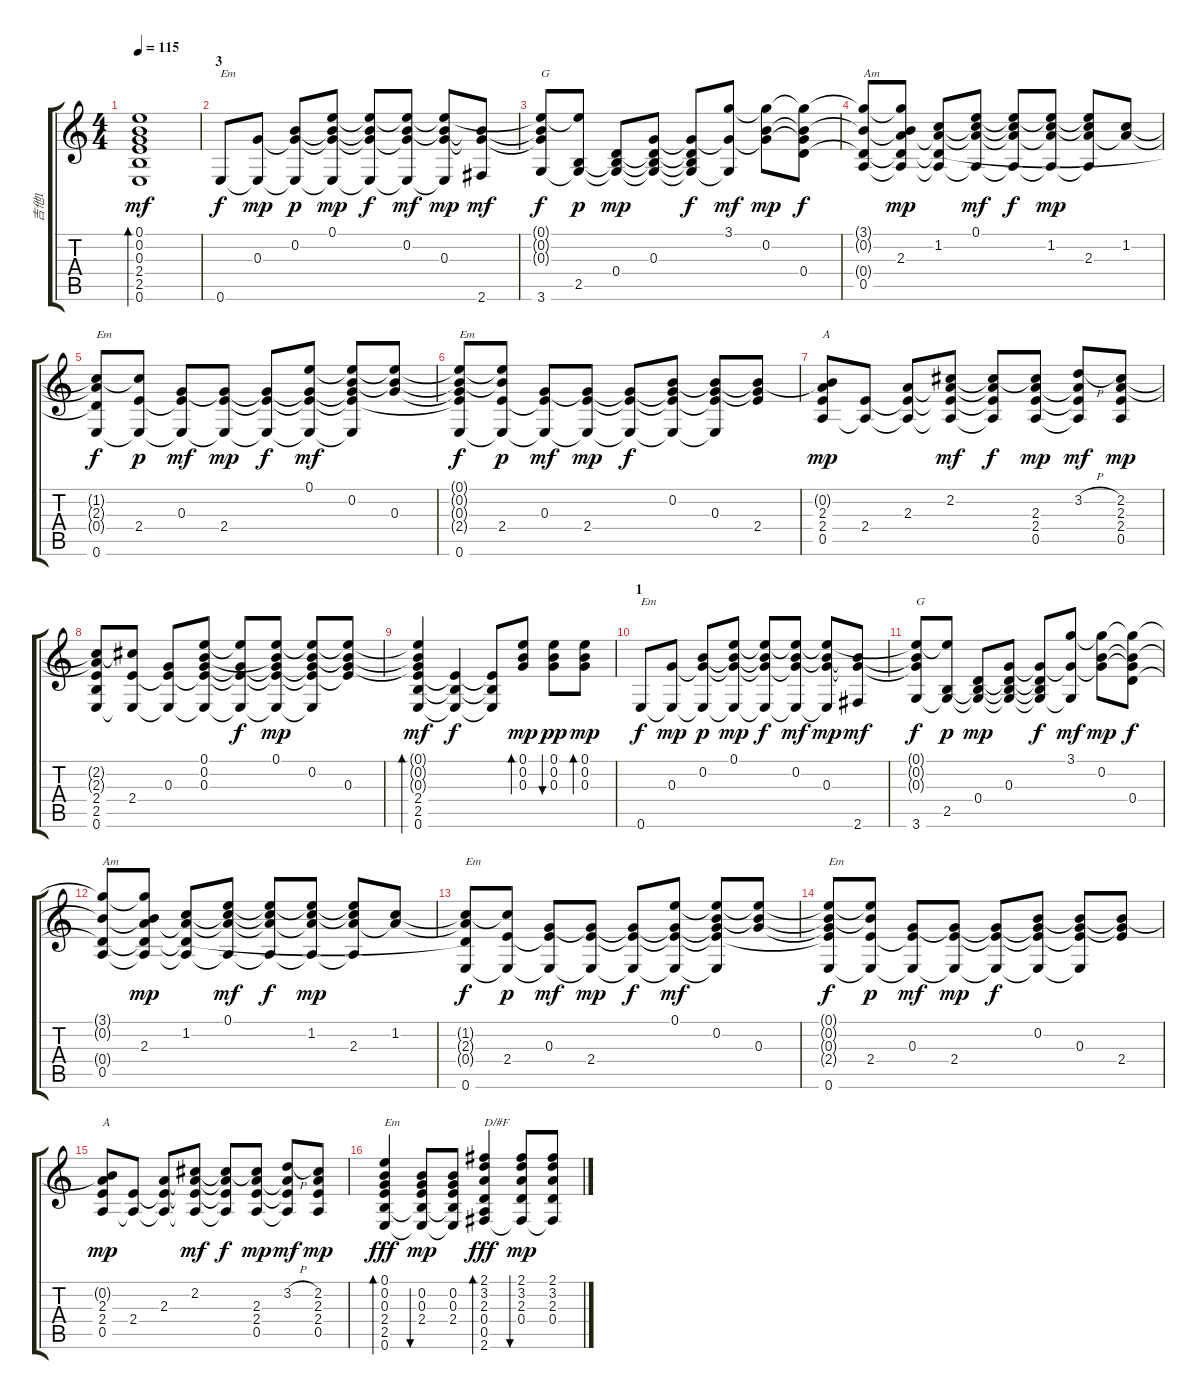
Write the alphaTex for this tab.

\track ("吉他1" "吉他1") {instrument acousticguitarnylon}
\staff {score tabs}
\tuning (E4 B3 G3 D3 A2 E2) {hide}
\ts (4 4)
\tempo 115
\clef g2
\ks c
(0.1{t} 0.2{t} 0.3{t} 2.4 2.5 0.6).1{bd 120 dy mf} |
\section ("" "3")
0.6.8{txt "Em" dy f} (0.3 0.6{t}).8{dy mp} (0.2 0.3{t} 0.6{t}).8{dy p} (0.1 0.2{t} 0.3{t} 0.6{t}).8{dy mp} (0.1{t} 0.2{t} 0.3{t} 0.6{t}).8{dy f} (0.1{t} 0.2 0.3{t} 0.6{t}).8{dy mf} (0.1{t} 0.2{t} 0.3 0.6{t}).8{dy mp} (0.2{t} 0.3{t} 2.6).8{dy mf} |
(0.1{t} 0.2{t} 0.3{t} 3.6).8{txt "G" dy f} (0.1{t} 2.5 3.6{t}).8{dy p} (0.4 2.5{t} 3.6{t}).8{dy mp} (0.3 0.4{t} 2.5{t} 3.6{t}).8 (0.3{t} 0.4{t} 2.5{t} 3.6{t}).8{dy f} (3.1 0.3{t} 3.6{t}).8{dy mf} (3.1{t} 0.2 0.3{t}).8{dy mp} (3.1{t} 0.2{t} 0.3{t} 0.4).8{dy f} |
(3.1{t} 0.2{t} 0.4{t} 0.5).8{txt "Am"} (3.1{t} 0.2{t} 2.3 0.4{t} 0.5{t}).8{dy mp} (1.2 2.3{t} 0.4{t} 0.5{t}).8 (0.1 1.2{t} 2.3{t} 0.5{t}).8{dy mf} (0.1{t} 1.2{t} 2.3{t} 0.5{t}).8{dy f} (0.1{t} 1.2 2.3{t} 0.5{t}).8{dy mp} (0.1{t} 1.2{t} 2.3 0.5{t}).8 (1.2 2.3{t}).8 |
(1.2{t} 2.3{t} 0.4{t} 0.6).8{txt "Em" dy f} (1.2{t} 2.4 0.6{t}).8{dy p} (0.3 2.4{t} 0.6{t}).8{dy mf} (0.3{t} 2.4 0.6{t}).8{dy mp} (0.3{t} 2.4{t} 0.6{t}).8{dy f} (0.1 0.3{t} 2.4{t} 0.6{t}).8{dy mf} (0.1{t} 0.2 0.3{t} 2.4{t} 0.6{t}).8 (0.1{t} 0.2{t} 0.3).8 |
(0.1{t} 0.2{t} 0.3{t} 2.4{t} 0.6).8{txt "Em" dy f} (0.1{t} 0.2{t} 2.4 0.6{t}).8{dy p} (0.3 2.4{t} 0.6{t}).8{dy mf} (0.3{t} 2.4 0.6{t}).8{dy mp} (0.3{t} 2.4{t} 0.6{t}).8{dy f} (0.2 0.3{t} 2.4{t} 0.6{t}).8 (0.2{t} 0.3 2.4{t} 0.6{t}).8 (0.2{t} 0.3{t} 2.4).8 |
(0.2{t} 2.3 2.4 0.5).8{txt "A" dy mp} (2.4 0.5{t}).8 (2.3 2.4{t} 0.5{t}).8 (2.2 2.3{t} 2.4{t} 0.5{t}).8{dy mf} (2.2{t} 2.3{t} 2.4{t} 0.5{t}).8{dy f} (2.2{t} 2.3 2.4 0.5).8{dy mp} (3.2{h} 2.3{t} 2.4{t} 0.5{t}).8{dy mf} (2.2 2.3 2.4 0.5).8{dy mp} |
(2.2{t} 2.3{t} 2.4 2.5 0.6).8 (2.2{t} 2.4 0.6{t}).8 (0.3 2.4{t} 0.6{t}).8 (0.1 0.2 0.3 2.4{t} 0.6{t}).8 (0.1{t} 0.3{t} 2.4{t} 0.6{t}).8{dy f} (0.1 0.2{t} 0.3{t} 2.4{t} 0.6{t}).8{dy mp} (0.1{t} 0.2 0.3{t} 2.4{t} 0.6{t}).8 (0.1{t} 0.2{t} 0.3 2.4{t}).8 |
(0.1{t} 0.2{t} 0.3{t} 2.4 2.5 0.6).4{bd 120 dy mf} (2.4{t} 2.5{t} 0.6{t}).4{dy f} (2.4{t} 2.5{t} 0.6{t}).8 (0.1 0.2 0.3).8{bd 30 dy mp} (0.1 0.2 0.3).8{bu 120 dy pp} (0.1 0.2 0.3).8{bd 30 dy mp} |
\section ("" "1")
0.6.8{txt "Em" dy f} (0.3 0.6{t}).8{dy mp} (0.2 0.3{t} 0.6{t}).8{dy p} (0.1 0.2{t} 0.3{t} 0.6{t}).8{dy mp} (0.1{t} 0.2{t} 0.3{t} 0.6{t}).8{dy f} (0.1{t} 0.2 0.3{t} 0.6{t}).8{dy mf} (0.1{t} 0.2{t} 0.3 0.6{t}).8{dy mp} (0.2{t} 0.3{t} 2.6).8{dy mf} |
(0.1{t} 0.2{t} 0.3{t} 3.6).8{txt "G" dy f} (0.1{t} 2.5 3.6{t}).8{dy p} (0.4 2.5{t} 3.6{t}).8{dy mp} (0.3 0.4{t} 2.5{t} 3.6{t}).8 (0.3{t} 0.4{t} 2.5{t} 3.6{t}).8{dy f} (3.1 0.3{t} 3.6{t}).8{dy mf} (3.1{t} 0.2 0.3{t}).8{dy mp} (3.1{t} 0.2{t} 0.3{t} 0.4).8{dy f} |
(3.1{t} 0.2{t} 0.4{t} 0.5).8{txt "Am"} (3.1{t} 0.2{t} 2.3 0.4{t} 0.5{t}).8{dy mp} (1.2 2.3{t} 0.4{t} 0.5{t}).8 (0.1 1.2{t} 2.3{t} 0.5{t}).8{dy mf} (0.1{t} 1.2{t} 2.3{t} 0.5{t}).8{dy f} (0.1{t} 1.2 2.3{t} 0.5{t}).8{dy mp} (0.1{t} 1.2{t} 2.3 0.5{t}).8 (1.2 2.3{t}).8 |
(1.2{t} 2.3{t} 0.4{t} 0.6).8{txt "Em" dy f} (1.2{t} 2.4 0.6{t}).8{dy p} (0.3 2.4{t} 0.6{t}).8{dy mf} (0.3{t} 2.4 0.6{t}).8{dy mp} (0.3{t} 2.4{t} 0.6{t}).8{dy f} (0.1 0.3{t} 2.4{t} 0.6{t}).8{dy mf} (0.1{t} 0.2 0.3{t} 2.4{t} 0.6{t}).8 (0.1{t} 0.2{t} 0.3).8 |
(0.1{t} 0.2{t} 0.3{t} 2.4{t} 0.6).8{txt "Em" dy f} (0.1{t} 0.2{t} 2.4 0.6{t}).8{dy p} (0.3 2.4{t} 0.6{t}).8{dy mf} (0.3{t} 2.4 0.6{t}).8{dy mp} (0.3{t} 2.4{t} 0.6{t}).8{dy f} (0.2 0.3{t} 2.4{t} 0.6{t}).8 (0.2{t} 0.3 2.4{t} 0.6{t}).8 (0.2{t} 0.3{t} 2.4).8 |
(0.2{t} 2.3 2.4 0.5).8{txt "A" dy mp} (2.4 0.5{t}).8 (2.3 2.4{t} 0.5{t}).8 (2.2 2.3{t} 2.4{t} 0.5{t}).8{dy mf} (2.2{t} 2.3{t} 2.4{t} 0.5{t}).8{dy f} (2.2{t} 2.3 2.4 0.5).8{dy mp} (3.2{h} 2.3{t} 2.4{t} 0.5{t}).8{dy mf} (2.2 2.3 2.4 0.5).8{dy mp} |
(0.1 0.2 0.3 2.4 2.5 0.6).4{bd 30 txt "Em" dy fff} (0.2 0.3 2.4 2.5{t} 0.6{t}).8{bu 30 dy mp} (0.2 0.3 2.4 2.5{t} 0.6{t}).8 (2.1 3.2 2.3 0.4 0.5 2.6).4{bd 30 txt "D/#F" dy fff} (2.1 3.2 2.3 0.4 2.6{t}).8{bu 30 dy mp} (2.1 3.2 2.3 0.4 2.6{t}).8
